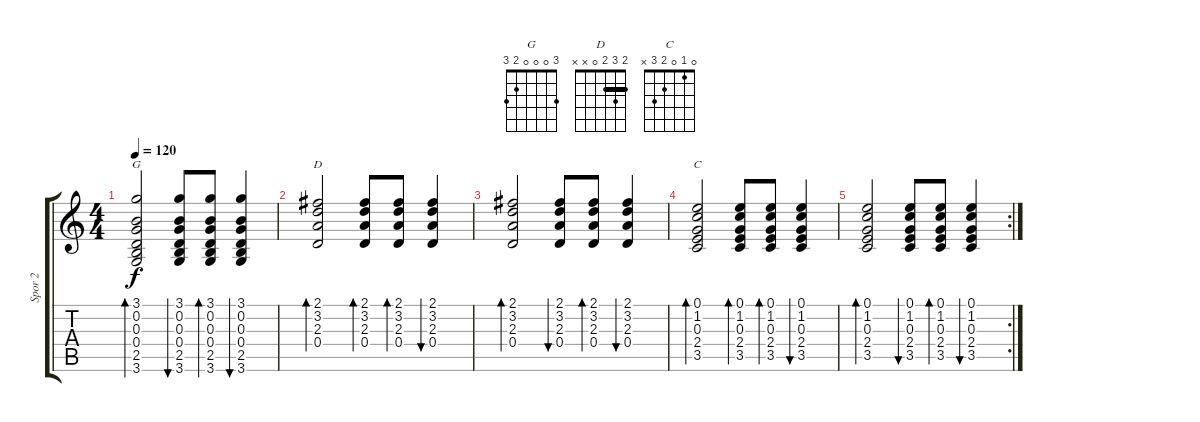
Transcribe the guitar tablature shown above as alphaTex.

\track ("Spor 2" "Spor 2") {instrument electricguitarjazz}
\staff {score tabs}
\tuning (E4 B3 G3 D3 A2 E2) {hide}
\chord ("G" 3 0 0 0 2 3)
\chord ("D" 2 3 2 0 x x) {barre 2}
\chord ("C" 0 1 0 2 3 x)
\ts (4 4)
\tempo 120
\clef g2
\ks c
(3.1 0.2 0.3 0.4 2.5 3.6).2{bd 60 ch "G" dy f} (3.1 0.2 0.3 0.4 2.5 3.6).8{bu 60} (3.1 0.2 0.3 0.4 2.5 3.6).8{bd 60} (3.1 0.2 0.3 0.4 2.5 3.6).4{bu 60} |
(2.1 3.2 2.3 0.4).2{bd 60 ch "D"} (2.1 3.2 2.3 0.4).8{bd 60} (2.1 3.2 2.3 0.4).8{bd 60} (2.1 3.2 2.3 0.4).4{bu 60} |
(2.1 3.2 2.3 0.4).2{bd 60} (2.1 3.2 2.3 0.4).8{bu 60} (2.1 3.2 2.3 0.4).8{bd 60} (2.1 3.2 2.3 0.4).4{bu 60} |
(0.1 1.2 0.3 2.4 3.5).2{bd 60 ch "C"} (0.1 1.2 0.3 2.4 3.5).8{bd 60} (0.1 1.2 0.3 2.4 3.5).8{bd 60} (0.1 1.2 0.3 2.4 3.5).4{bu 60} |
\rc 2
(0.1 1.2 0.3 2.4 3.5).2{bd 60} (0.1 1.2 0.3 2.4 3.5).8{bu 60} (0.1 1.2 0.3 2.4 3.5).8{bd 60} (0.1 1.2 0.3 2.4 3.5).4{bu 60}
